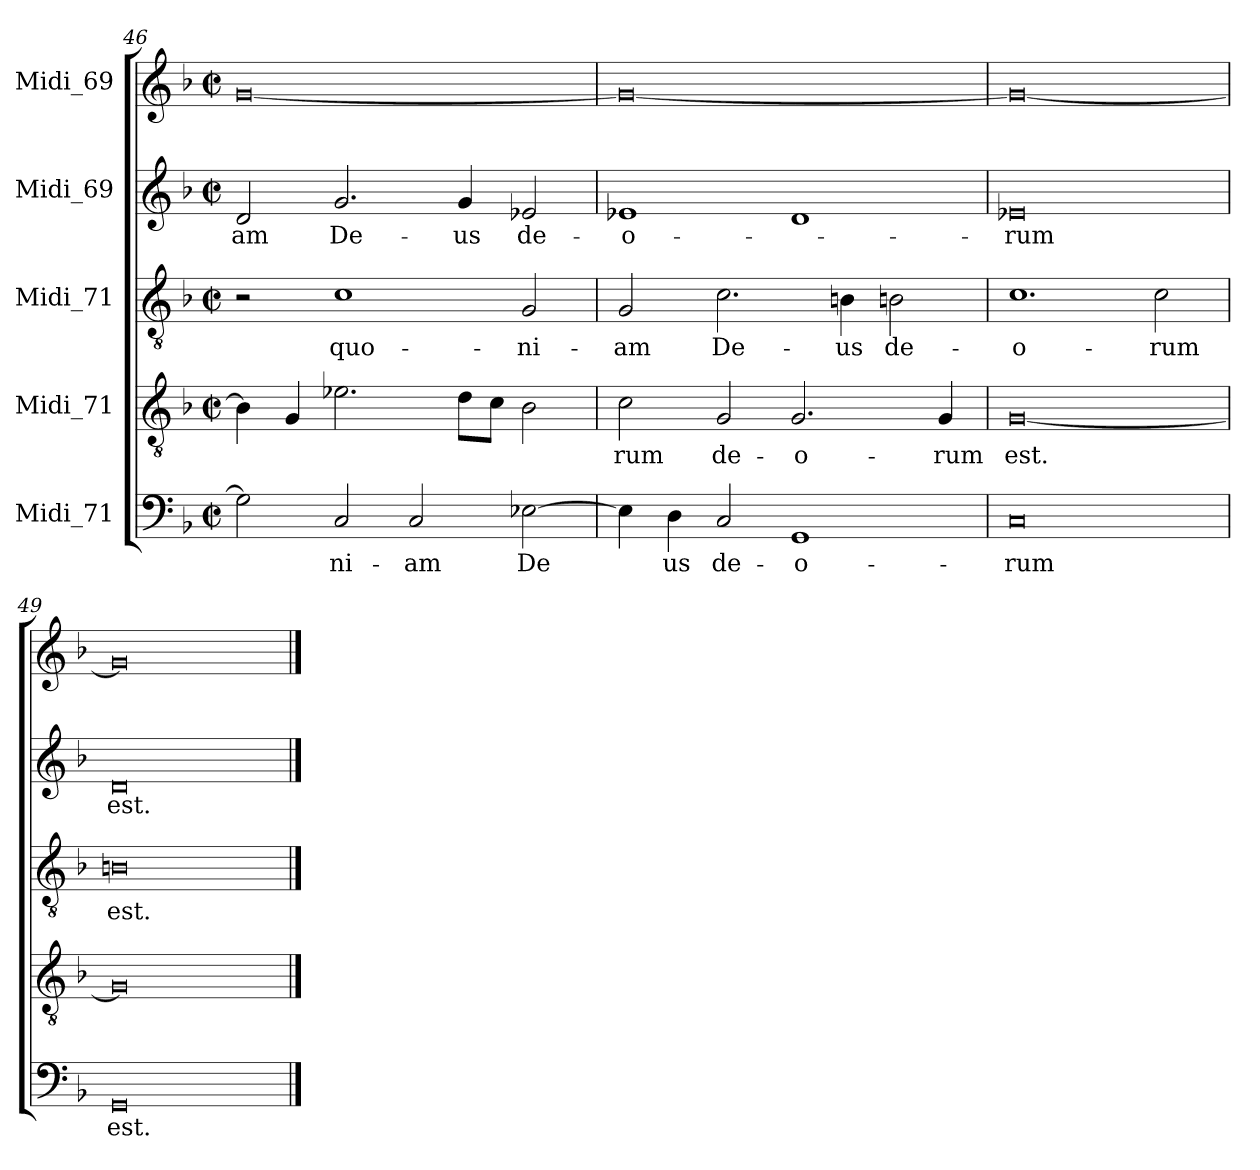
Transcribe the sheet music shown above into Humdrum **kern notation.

**kern	**text	**kern	**text	**kern	**text	**kern	**text	**kern
*part5	*part5	*part4	*part4	*part3	*part3	*part2	*part2	*part1
*staff5	*staff5	*staff4	*staff4	*staff3	*staff3	*staff2	*staff2	*staff1
*I"Midi_71	*	*I"Midi_71	*	*I"Midi_71	*	*I"Midi_69	*	*I"Midi_69
!!LO:LB:g=z
*clefF4	*	*clefGv2	*	*clefGv2	*	*clefG2	*	*clefG2
*k[b-]	*	*k[b-]	*	*k[b-]	*	*k[b-]	*	*k[b-]
*F:	*	*F:	*	*F:	*	*F:	*	*F:
*M4/2	*	*M4/2	*	*M4/2	*	*M4/2	*	*M4/2
*met(c|)	*	*met(c|)	*	*met(c|)	*	*met(c|)	*	*met(c|)
=46	=46	=46	=46	=46	=46	=46	=46	=46
!	!	!	!	!	!	!	!LO:LY:b	!
2G]	.	4B-]	.	2r	.	2d	-am	[0g
.	.	4G	.	.	.	.	.	.
!	!LO:LY:b	!	!	!	!LO:LY:b	!	!LO:LY:b	!
2C	ni-	2.e-X	.	1c	quo-	2.g	De-	.
!	!LO:LY:b	!	!	!	!	!	!	!
2C	-am	.	.	.	.	.	.	.
!	!	!	!	!	!	!	!LO:LY:b	!
.	.	8dL	.	.	.	4g	-us	.
.	.	8cJ	.	.	.	.	.	.
!	!LO:LY:b	!	!	!	!LO:LY:b	!	!LO:LY:b	!
[2E-X	De	2B-	.	2G	-ni-	2e-X	de-	.
=47	=47	=47	=47	=47	=47	=47	=47	=47
!	!	!	!LO:LY:b	!	!LO:LY:b	!	!LO:LY:b	!
4E-]	.	2c	rum	2G	-am	1e-X	-o-	0g_
!	!LO:LY:b	!	!	!	!	!	!	!
4D	us	.	.	.	.	.	.	.
!	!LO:LY:b	!	!LO:LY:b	!	!LO:LY:b	!	!	!
2C	de-	2G	de-	2.c	De-	.	.	.
!	!LO:LY:b	!	!LO:LY:b	!	!	!	!	!
1GG	-o-	2.G	-o-	.	.	1d	.	.
!	!	!	!	!	!LO:LY:b	!	!	!
.	.	.	.	4B	-us	.	.	.
!	!	!	!	!	!LO:LY:b	!	!	!
.	.	.	.	2Bn	de-	.	.	.
!	!	!	!LO:LY:b	!	!	!	!	!
.	.	4G	-rum	.	.	.	.	.
=48	=48	=48	=48	=48	=48	=48	=48	=48
!	!LO:LY:b	!	!LO:LY:b	!	!LO:LY:b	!	!LO:LY:b	!
0C	-rum	[0G	est.	1.c	-o-	0e-X	-rum	0g_
!	!	!	!	!	!LO:LY:b	!	!	!
.	.	.	.	2c	-rum	.	.	.
=49	=49	=49	=49	=49	=49	=49	=49	=49
!	!LO:LY:b	!	!	!	!LO:LY:b	!	!LO:LY:b	!
0GG	est.	0G]	.	0Bn	est.	0d	est.	0g]
==	==	==	==	==	==	==	==	==
*-	*-	*-	*-	*-	*-	*-	*-	*-
